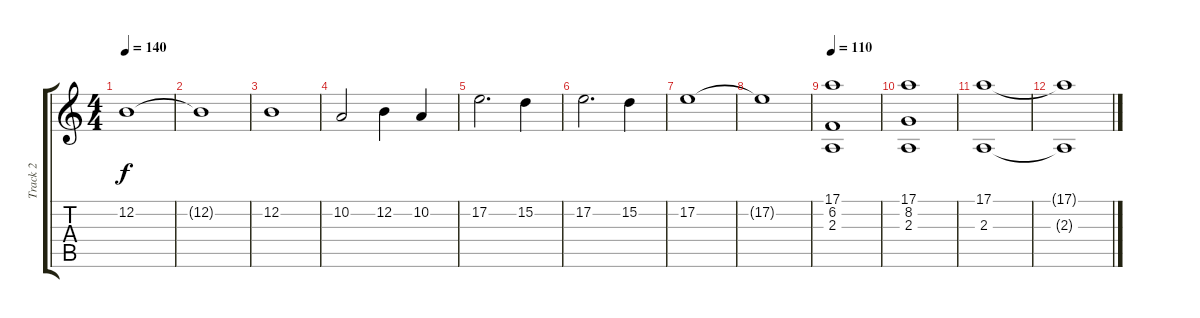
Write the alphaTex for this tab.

\track ("Track 2" "Track 2") {instrument drawbarorgan}
\staff {score tabs}
\tuning (E4 B3 G3 D3 A2 E2) {hide}
\ts (4 4)
\tempo 140
\clef g2
\ks c
12.2.1{dy f} |
12.2{t}.1 |
12.2.1 |
10.2.2 12.2.4 10.2.4 |
17.2.2{d} 15.2.4 |
17.2.2{d} 15.2.4 |
17.2.1 |
17.2{t}.1 |
\tempo 110
(17.1 6.2 2.3).1 |
(17.1 8.2 2.3).1 |
(17.1 2.3).1 |
(17.1{t} 2.3{t}).1
